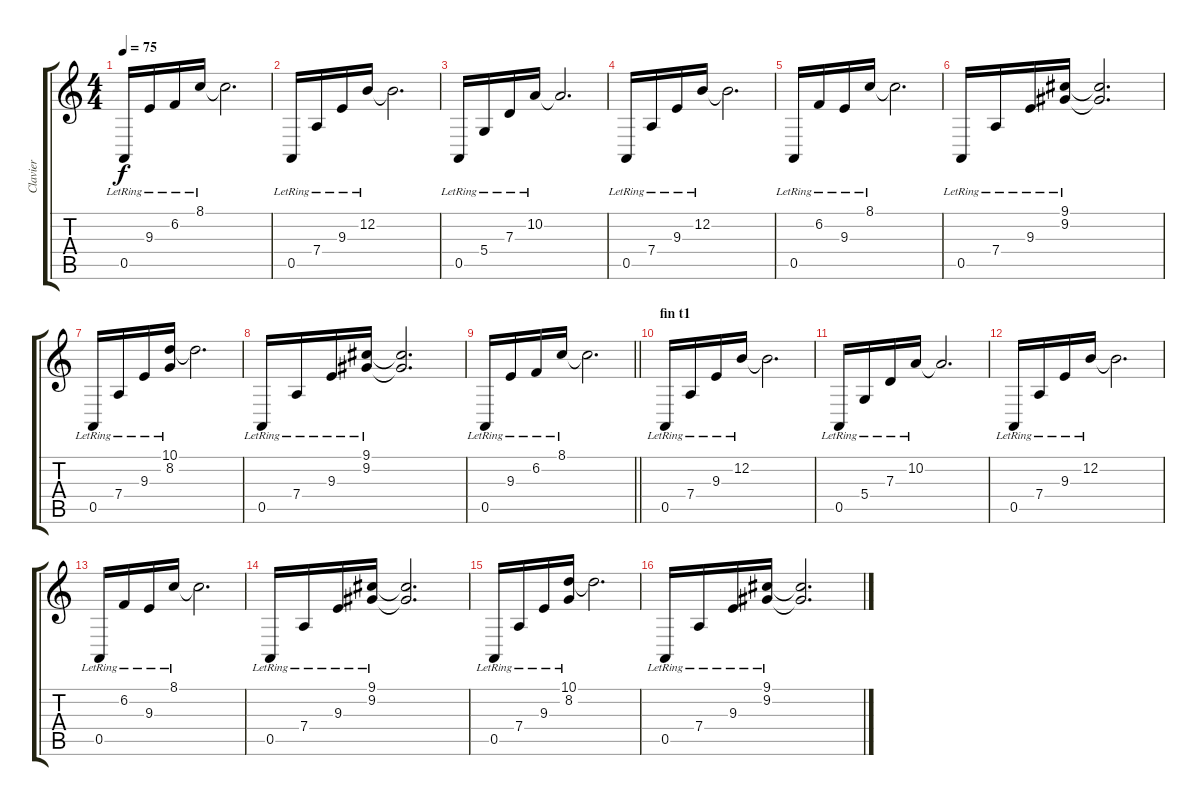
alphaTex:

\track ("Clavier" "Clavier") {instrument fx4atmosphere}
\staff {score tabs}
\tuning (E4 B3 G3 D3 A2 E2) {hide}
\ts (4 4)
\tempo 75
\clef g2
\ks c
0.5{lr}.16{dy f} 9.3{lr}.16 6.2{lr}.16 8.1{lr}.16 8.1{t}.2{d} |
0.5{lr}.16 7.4{lr}.16 9.3{lr}.16 12.2{lr}.16 12.2{t}.2{d} |
0.5{lr}.16 5.4{lr}.16 7.3{lr}.16 10.2{lr}.16 10.2{t}.2{d} |
0.5{lr}.16 7.4{lr}.16 9.3{lr}.16 12.2{lr}.16 12.2{t}.2{d} |
0.5{lr}.16 6.2{lr}.16 9.3{lr}.16 8.1{lr}.16 8.1{t}.2{d} |
0.5{lr}.16 7.4{lr}.16 9.3{lr}.16 (9.1{lr} 9.2{lr}).16 (9.1{t} 9.2{t}).2{d} |
0.5{lr}.16 7.4{lr}.16 9.3{lr}.16 (10.1{lr} 8.2{lr}).16 10.1{t}.2{d} |
0.5{lr}.16 7.4{lr}.16 9.3{lr}.16 (9.1{lr} 9.2{lr}).16 (9.1{t} 9.2{t}).2{d} |
\barLineRight lightlight
0.5{lr}.16 9.3{lr}.16 6.2{lr}.16 8.1{lr}.16 8.1{t}.2{d} |
\section ("" "fin t1")
0.5{lr}.16 7.4{lr}.16 9.3{lr}.16 12.2{lr}.16 12.2{t}.2{d} |
0.5{lr}.16 5.4{lr}.16 7.3{lr}.16 10.2{lr}.16 10.2{t}.2{d} |
0.5{lr}.16 7.4{lr}.16 9.3{lr}.16 12.2{lr}.16 12.2{t}.2{d} |
0.5{lr}.16 6.2{lr}.16 9.3{lr}.16 8.1{lr}.16 8.1{t}.2{d} |
0.5{lr}.16 7.4{lr}.16 9.3{lr}.16 (9.1{lr} 9.2{lr}).16 (9.1{t} 9.2{t}).2{d} |
0.5{lr}.16 7.4{lr}.16 9.3{lr}.16 (10.1{lr} 8.2{lr}).16 10.1{t}.2{d} |
0.5{lr}.16 7.4{lr}.16 9.3{lr}.16 (9.1{lr} 9.2{lr}).16 (9.1{t} 9.2{t}).2{d}
